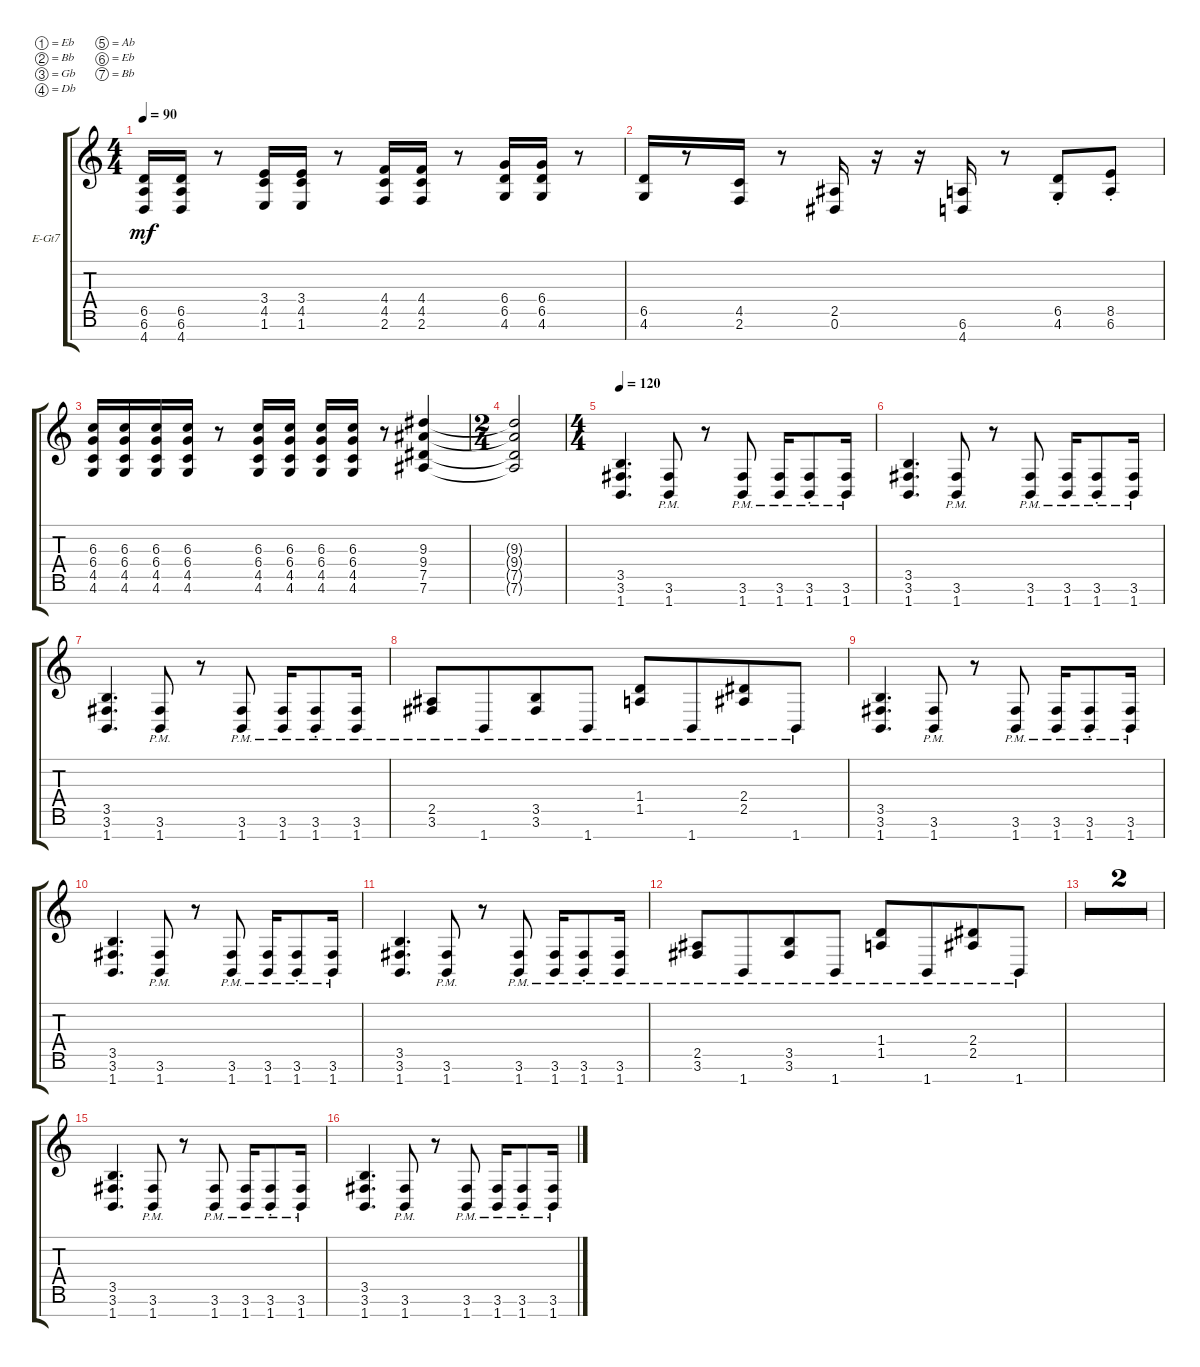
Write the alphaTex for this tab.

\defaultSystemsLayout 4
\bracketExtendMode groupsimilarinstruments
\firstSystemTrackNameOrientation horizontal
\otherSystemsTrackNameOrientation horizontal
\track ("Electric Guitar" "E-Gt7") {multiBarRest instrument overdrivenguitar}
\staff {score tabs}
\tuning (Eb4 Bb3 Gb3 Db3 Ab2 Eb2 Bb1)
\ts (4 4)
\tempo 90
\clef g2
\ks c
(4.7 6.6 6.5).16{dy mf} (4.7 6.6 6.5).16 r.8 (1.6 4.5 3.4).16 (3.4 4.5 1.6).16 r.8 (2.6 4.5 4.4).16 (4.4 4.5 2.6).16 r.8 (4.6 6.5 6.4).16 (6.4 6.5 4.6).16 r.8 |
(4.6 6.5).16 r.8 (2.6 4.5).16 r.8 (0.6 2.5).16 r.16 r.16 (4.7 6.6).16 r.8 (4.6{st} 6.5{st}).8 (6.6{st} 8.5{st}).8 |
(4.6 4.5 6.4 6.3).16 (4.6 4.5 6.4 6.3).16 (4.6 4.5 6.4 6.3).16 (4.6 4.5 6.4 6.3).16 r.8 (4.6 4.5 6.4 6.3).16 (4.6 4.5 6.4 6.3).16 (4.6 4.5 6.4 6.3).16 (4.6 4.5 6.4 6.3).16 r.8 (7.6 7.5 9.4 9.3).4 |
\ts (2 4)
(9.3{t} 9.4{t} 7.5{t} 7.6{t}).2 |
\ts (4 4)
\tempo 120
(1.7 3.6 3.5).4{d} (1.7{pm} 3.6{pm}).8 r.8 (3.6{pm} 1.7{pm}).8 (1.7{pm} 3.6{pm}).16 (3.6{pm st} 1.7{pm st}).8 (1.7{pm} 3.6{pm}).16 |
(1.7 3.6 3.5).4{d} (1.7{pm} 3.6{pm}).8 r.8 (3.6{pm} 1.7{pm}).8 (1.7{pm} 3.6{pm}).16 (3.6{pm st} 1.7{pm st}).8 (1.7{pm} 3.6{pm}).16 |
(1.7 3.6 3.5).4{d} (1.7{pm} 3.6{pm}).8 r.8 (3.6{pm} 1.7{pm}).8 (1.7{pm} 3.6{pm}).16 (3.6{pm st} 1.7{pm st}).8 (1.7{pm} 3.6{pm}).16 |
(3.6{pm} 2.5{pm}).8 1.7{pm}.8{beam merge} (3.6{pm} 3.5{pm}).8 1.7{pm}.8 (1.5{pm} 1.4{pm}).8 1.7{pm}.8{beam merge} (2.5{pm} 2.4{pm}).8 1.7{pm}.8 |
(1.7 3.6 3.5).4{d} (1.7{pm} 3.6{pm}).8 r.8 (3.6{pm} 1.7{pm}).8 (1.7{pm} 3.6{pm}).16 (3.6{pm st} 1.7{pm st}).8 (1.7{pm} 3.6{pm}).16 |
(1.7 3.6 3.5).4{d} (1.7{pm} 3.6{pm}).8 r.8 (3.6{pm} 1.7{pm}).8 (1.7{pm} 3.6{pm}).16 (3.6{pm st} 1.7{pm st}).8 (1.7{pm} 3.6{pm}).16 |
(1.7 3.6 3.5).4{d} (1.7{pm} 3.6{pm}).8 r.8 (3.6{pm} 1.7{pm}).8 (1.7{pm} 3.6{pm}).16 (3.6{pm st} 1.7{pm st}).8 (1.7{pm} 3.6{pm}).16 |
(3.6{pm} 2.5{pm}).8 1.7{pm}.8{beam merge} (3.6{pm} 3.5{pm}).8 1.7{pm}.8 (1.5{pm} 1.4{pm}).8 1.7{pm}.8{beam merge} (2.5{pm} 2.4{pm}).8 1.7{pm}.8 |
|
|
(1.7 3.6 3.5).4{d} (1.7{pm} 3.6{pm}).8 r.8 (3.6{pm} 1.7{pm}).8 (1.7{pm} 3.6{pm}).16 (3.6{pm st} 1.7{pm st}).8 (1.7{pm} 3.6{pm}).16 |
(1.7 3.6 3.5).4{d} (1.7{pm} 3.6{pm}).8 r.8 (3.6{pm} 1.7{pm}).8 (1.7{pm} 3.6{pm}).16 (3.6{pm st} 1.7{pm st}).8 (1.7{pm} 3.6{pm}).16
